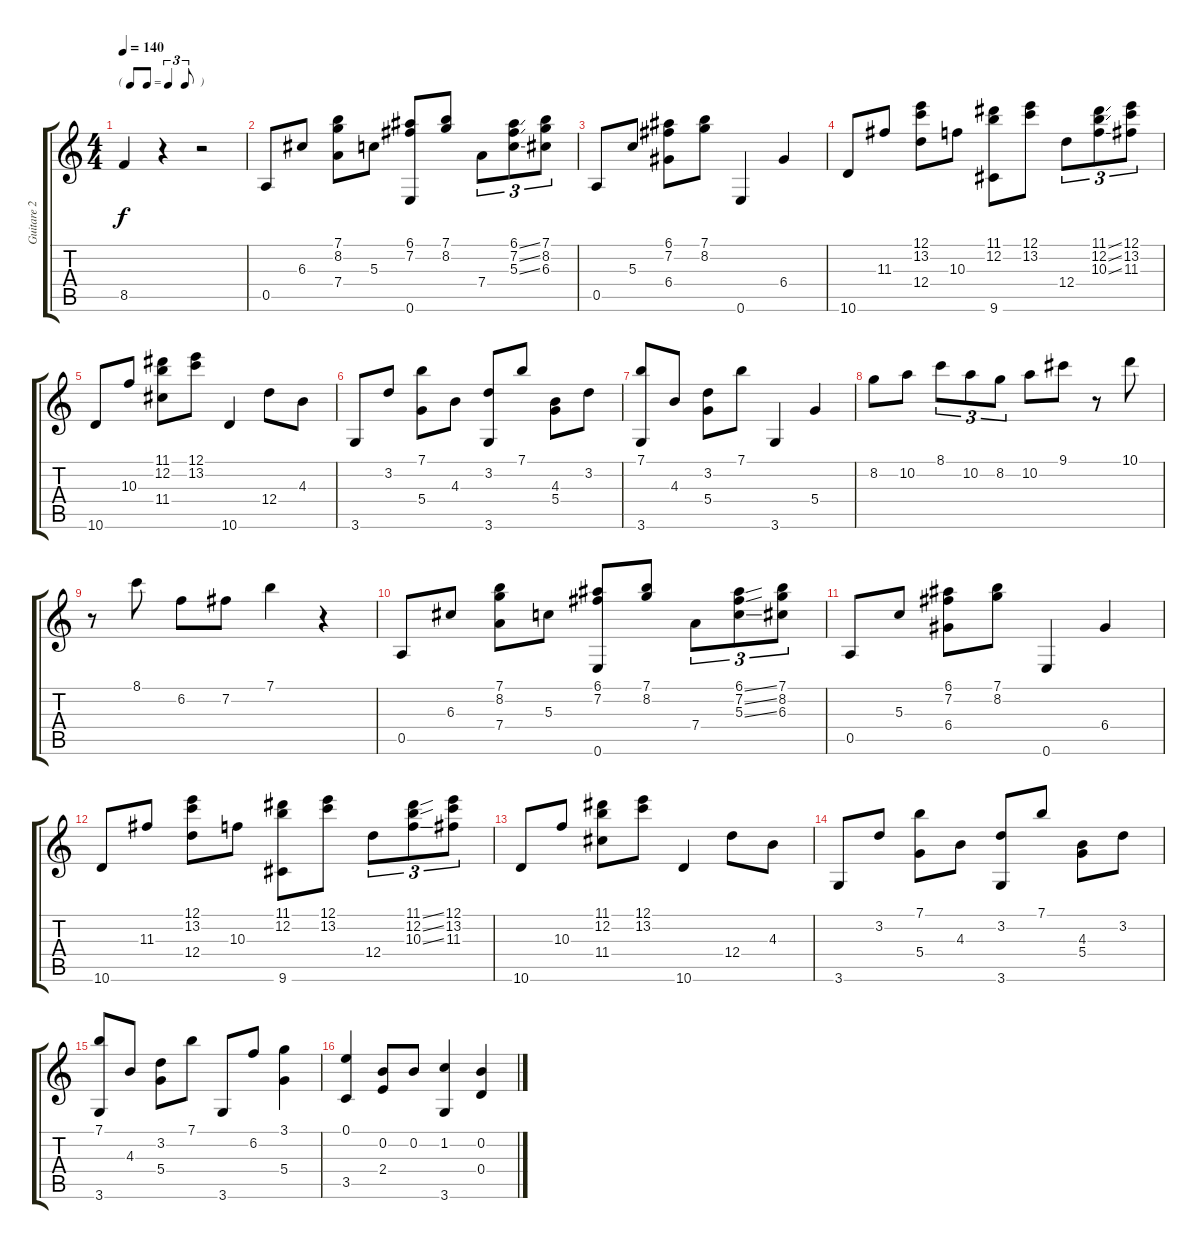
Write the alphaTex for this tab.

\track ("Guitare 2" "Guitare 2") {instrument acousticguitarsteel}
\staff {score tabs}
\tuning (E4 B3 G3 D3 A2 E2) {hide}
\ts (4 4)
\tf triplet8th
\tempo 140
\clef g2
\ks c
8.5.4{dy f} r.4 r.2 |
0.5.8 6.3.8 (7.1 8.2 7.4).8 5.3.8 (6.1 7.2 0.6).8 (7.1 8.2).8 7.4.8{tu (3 2)} (6.1{ss} 7.2{ss} 5.3{ss}).8{tu (3 2)} (7.1 8.2 6.3).8{tu (3 2)} |
0.5.8 5.3.8 (6.1 7.2 6.4).8 (7.1 8.2).8 0.6.4 6.4.4 |
10.6.8 11.3.8 (12.1 13.2 12.4).8 10.3.8 (11.1 12.2 9.6).8 (12.1 13.2).8 12.4.8{tu (3 2)} (11.1{ss} 12.2{ss} 10.3{ss}).8{tu (3 2)} (12.1 13.2 11.3).8{tu (3 2)} |
10.6.8 10.3.8 (11.1 12.2 11.4).8 (12.1 13.2).8 10.6.4 12.4.8 4.3.8 |
3.6.8 3.2.8 (7.1 5.4).8 4.3.8 (3.2 3.6).8 7.1.8 (4.3 5.4).8 3.2.8 |
(7.1 3.6).8 4.3.8 (3.2 5.4).8 7.1.8 3.6.4 5.4.4 |
8.2.8 10.2.8 8.1.8{tu (3 2)} 10.2.8{tu (3 2)} 8.2.8{tu (3 2)} 10.2.8 9.1.8 r.8 10.1.8 |
r.8 8.1.8 6.2.8 7.2.8 7.1.4 r.4 |
0.5.8 6.3.8 (7.1 8.2 7.4).8 5.3.8 (6.1 7.2 0.6).8 (7.1 8.2).8 7.4.8{tu (3 2)} (6.1{ss} 7.2{ss} 5.3{ss}).8{tu (3 2)} (7.1 8.2 6.3).8{tu (3 2)} |
0.5.8 5.3.8 (6.1 7.2 6.4).8 (7.1 8.2).8 0.6.4 6.4.4 |
10.6.8 11.3.8 (12.1 13.2 12.4).8 10.3.8 (11.1 12.2 9.6).8 (12.1 13.2).8 12.4.8{tu (3 2)} (11.1{ss} 12.2{ss} 10.3{ss}).8{tu (3 2)} (12.1 13.2 11.3).8{tu (3 2)} |
10.6.8 10.3.8 (11.1 12.2 11.4).8 (12.1 13.2).8 10.6.4 12.4.8 4.3.8 |
3.6.8 3.2.8 (7.1 5.4).8 4.3.8 (3.2 3.6).8 7.1.8 (4.3 5.4).8 3.2.8 |
(7.1 3.6).8 4.3.8 (3.2 5.4).8 7.1.8 3.6.8 6.2.8 (3.1 5.4).4 |
(0.1 3.5).4 (0.2 2.4).8 0.2.8 (1.2 3.6).4 (0.2 0.4).4
